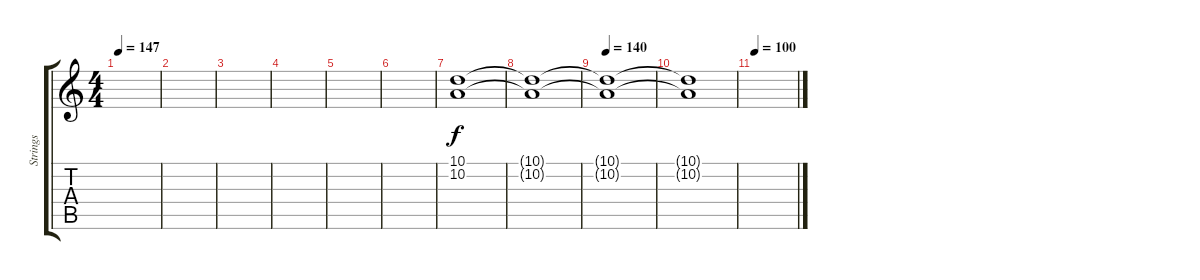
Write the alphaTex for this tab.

\track ("Strings" "Strings") {instrument stringensemble1}
\staff {score tabs}
\tuning (E4 B3 G3 D3 A2 E2) {hide}
\ts (4 4)
\tempo 147
\clef g2
\ks c
|
|
|
|
|
|
(10.1 10.2).1{volume 0} |
(10.1{t} 10.2{t}).1 |
\tempo 140
(10.1{t} 10.2{t}).1 |
(10.1{t} 10.2{t}).1 |
\tempo 100
